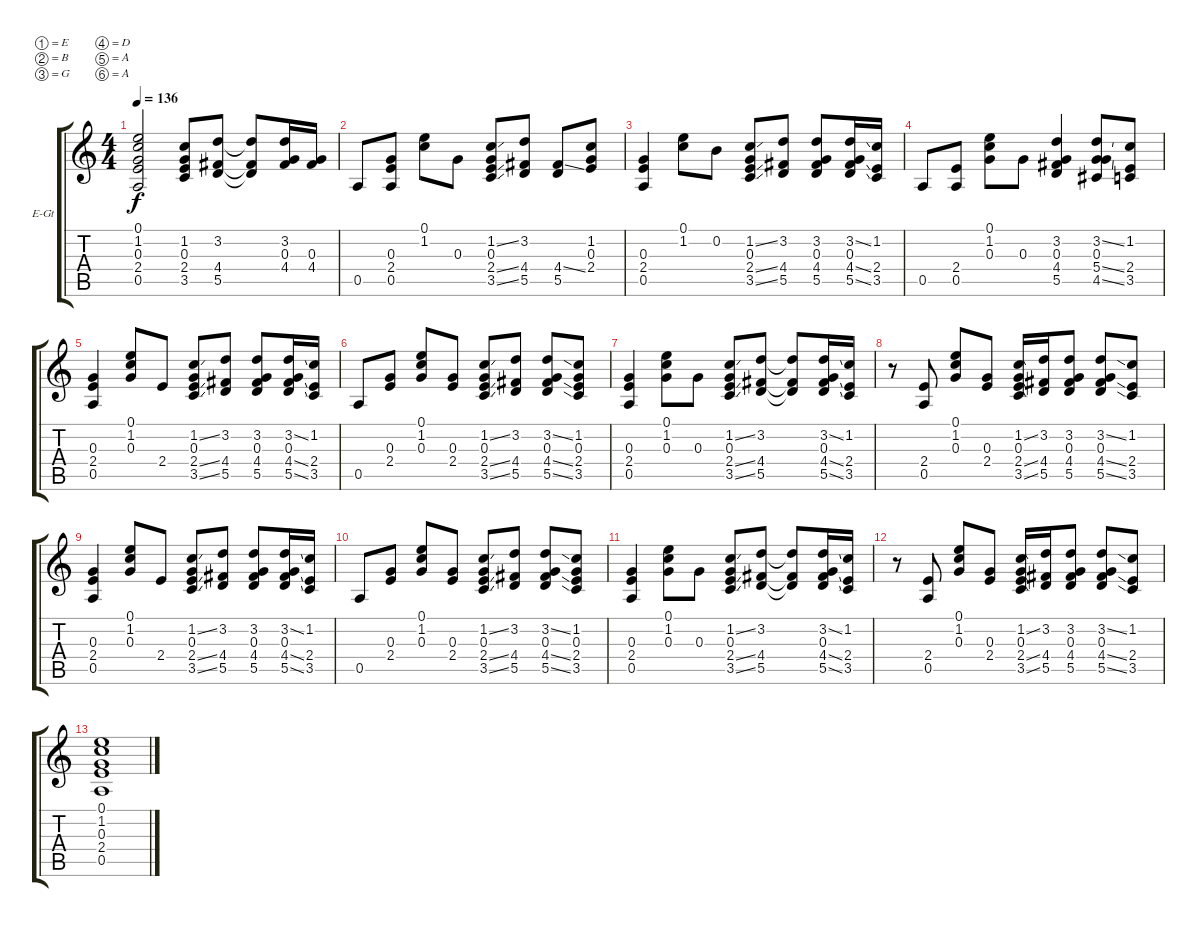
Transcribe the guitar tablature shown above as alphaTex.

\bracketExtendMode groupsimilarinstruments
\firstSystemTrackNameOrientation horizontal
\otherSystemsTrackNameOrientation horizontal
\track ("Guitar 2" "E-Gt") {instrument electricguitarclean}
\staff {score tabs}
\tuning (E4 B3 G3 D3 A2 A1)
\ts (4 4)
\tempo 136
\clef g2
\ks c
(0.1{t} 1.2{t} 0.3{t} 2.4{t} 0.5{t}).2{dy f} (1.2 0.3 2.4 3.5).8 (3.2 4.4 5.5).8 (3.2{t} 4.4{t} 5.5{t}).8 (3.2 0.3 4.4).16 (0.3 4.4).16 |
0.5.8 (0.3 2.4 0.5).8 (0.1 1.2).8 0.3.8 (1.2{ss} 0.3 2.4{ss} 3.5{ss}).8 (3.2 4.4 5.5).8 (4.4{ss} 5.5).8 (1.2 0.3 2.4).8 |
(0.3 2.4 0.5).4 (0.1 1.2).8 0.2.8 (1.2{ss} 0.3 2.4{ss} 3.5{ss}).8 (3.2 4.4 5.5).8 (3.2 0.3 4.4 5.5).8 (3.2{ss} 0.3 4.4{ss} 5.5{ss}).16 (1.2 2.4 3.5).16 |
0.5.8 (2.4 0.5).8 (0.1 1.2 0.3).8 0.3.8 (3.2 0.3 4.4 5.5).4 (3.2{ss} 0.3 5.4{ss} 4.5{ss}).8 (1.2 2.4 3.5).8 |
(0.3 2.4 0.5).4 (0.1 1.2 0.3).8 2.4.8 (1.2{ss} 0.3 2.4{ss} 3.5{ss}).8 (3.2 4.4 5.5).8 (3.2 0.3 4.4 5.5).8 (3.2{ss} 0.3 4.4{ss} 5.5{ss}).16 (1.2 2.4 3.5).16 |
0.5.8 (0.3 2.4).8 (0.1 1.2 0.3).8 (0.3 2.4).8 (1.2{ss} 0.3 2.4{ss} 3.5{ss}).8 (3.2 4.4 5.5).8 (3.2{ss} 0.3 4.4{ss} 5.5{ss}).8 (1.2 0.3 2.4 3.5).8 |
(0.3 2.4 0.5).4 (0.1 1.2 0.3).8 0.3.8 (1.2{ss} 0.3 2.4{ss} 3.5{ss}).8 (3.2 4.4 5.5).8 (3.2{t} 4.4{t} 5.5{t}).8 (3.2{ss} 0.3 4.4{ss} 5.5{ss}).16 (1.2 2.4 3.5).16 |
r.8 (2.4 0.5).8 (0.1 1.2 0.3).8 (0.3 2.4).8 (1.2{ss} 0.3 2.4{ss} 3.5{ss}).16 (3.2 4.4 5.5).16 (3.2 0.3 4.4 5.5).8 (3.2{ss} 0.3 4.4{ss} 5.5{ss}).8 (1.2 2.4 3.5).8 |
(0.3 2.4 0.5).4 (0.1 1.2 0.3).8 2.4.8 (1.2{ss} 0.3 2.4{ss} 3.5{ss}).8 (3.2 4.4 5.5).8 (3.2 0.3 4.4 5.5).8 (3.2{ss} 0.3 4.4{ss} 5.5{ss}).16 (1.2 2.4 3.5).16 |
0.5.8 (0.3 2.4).8 (0.1 1.2 0.3).8 (0.3 2.4).8 (1.2{ss} 0.3 2.4{ss} 3.5{ss}).8 (3.2 4.4 5.5).8 (3.2{ss} 0.3 4.4{ss} 5.5{ss}).8 (1.2 0.3 2.4 3.5).8 |
(0.3 2.4 0.5).4 (0.1 1.2 0.3).8 0.3.8 (1.2{ss} 0.3 2.4{ss} 3.5{ss}).8 (3.2 4.4 5.5).8 (3.2{t} 4.4{t} 5.5{t}).8 (3.2{ss} 0.3 4.4{ss} 5.5{ss}).16 (1.2 2.4 3.5).16 |
r.8 (2.4 0.5).8 (0.1 1.2 0.3).8 (0.3 2.4).8 (1.2{ss} 0.3 2.4{ss} 3.5{ss}).16 (3.2 4.4 5.5).16 (3.2 0.3 4.4 5.5).8 (3.2{ss} 0.3 4.4{ss} 5.5{ss}).8 (1.2 2.4 3.5).8 |
(0.1 1.2 0.3 2.4 0.5).1
